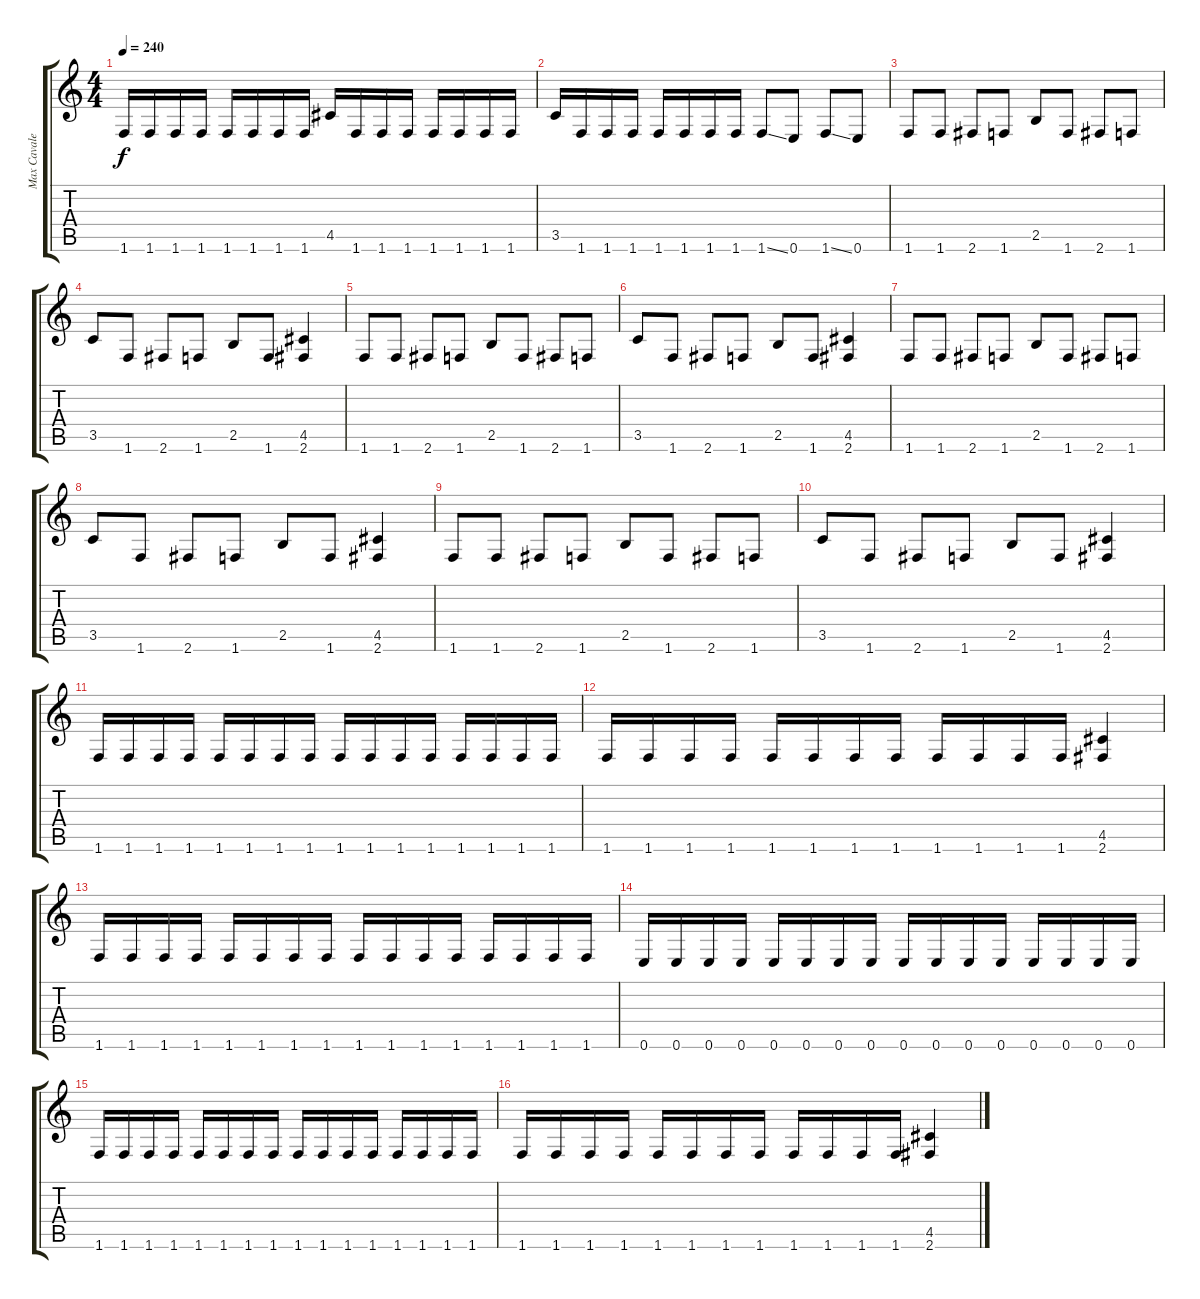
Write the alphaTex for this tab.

\track ("Max Cavalera" "Max Cavale") {instrument distortionguitar}
\staff {score tabs}
\tuning (E4 B3 G3 D3 A2 E2) {hide}
\ts (4 4)
\tempo 240
\clef g2
\ks c
1.6.16{dy f} 1.6.16 1.6.16 1.6.16 1.6.16 1.6.16 1.6.16 1.6.16 4.5.16 1.6.16 1.6.16 1.6.16 1.6.16 1.6.16 1.6.16 1.6.16 |
3.5.16 1.6.16 1.6.16 1.6.16 1.6.16 1.6.16 1.6.16 1.6.16 1.6{ss}.8 0.6.8 1.6{ss}.8 0.6.8 |
1.6.8 1.6.8 2.6.8 1.6.8 2.5.8 1.6.8 2.6.8 1.6.8 |
3.5.8 1.6.8 2.6.8 1.6.8 2.5.8 1.6.8 (4.5 2.6).4 |
1.6.8 1.6.8 2.6.8 1.6.8 2.5.8 1.6.8 2.6.8 1.6.8 |
3.5.8 1.6.8 2.6.8 1.6.8 2.5.8 1.6.8 (4.5 2.6).4 |
1.6.8 1.6.8 2.6.8 1.6.8 2.5.8 1.6.8 2.6.8 1.6.8 |
3.5.8 1.6.8 2.6.8 1.6.8 2.5.8 1.6.8 (4.5 2.6).4 |
1.6.8 1.6.8 2.6.8 1.6.8 2.5.8 1.6.8 2.6.8 1.6.8 |
3.5.8 1.6.8 2.6.8 1.6.8 2.5.8 1.6.8 (4.5 2.6).4 |
1.6.16 1.6.16 1.6.16 1.6.16 1.6.16 1.6.16 1.6.16 1.6.16 1.6.16 1.6.16 1.6.16 1.6.16 1.6.16 1.6.16 1.6.16 1.6.16 |
1.6.16 1.6.16 1.6.16 1.6.16 1.6.16 1.6.16 1.6.16 1.6.16 1.6.16 1.6.16 1.6.16 1.6.16 (4.5 2.6).4 |
1.6.16 1.6.16 1.6.16 1.6.16 1.6.16 1.6.16 1.6.16 1.6.16 1.6.16 1.6.16 1.6.16 1.6.16 1.6.16 1.6.16 1.6.16 1.6.16 |
0.6.16 0.6.16 0.6.16 0.6.16 0.6.16 0.6.16 0.6.16 0.6.16 0.6.16 0.6.16 0.6.16 0.6.16 0.6.16 0.6.16 0.6.16 0.6.16 |
1.6.16 1.6.16 1.6.16 1.6.16 1.6.16 1.6.16 1.6.16 1.6.16 1.6.16 1.6.16 1.6.16 1.6.16 1.6.16 1.6.16 1.6.16 1.6.16 |
1.6.16 1.6.16 1.6.16 1.6.16 1.6.16 1.6.16 1.6.16 1.6.16 1.6.16 1.6.16 1.6.16 1.6.16 (4.5 2.6).4
